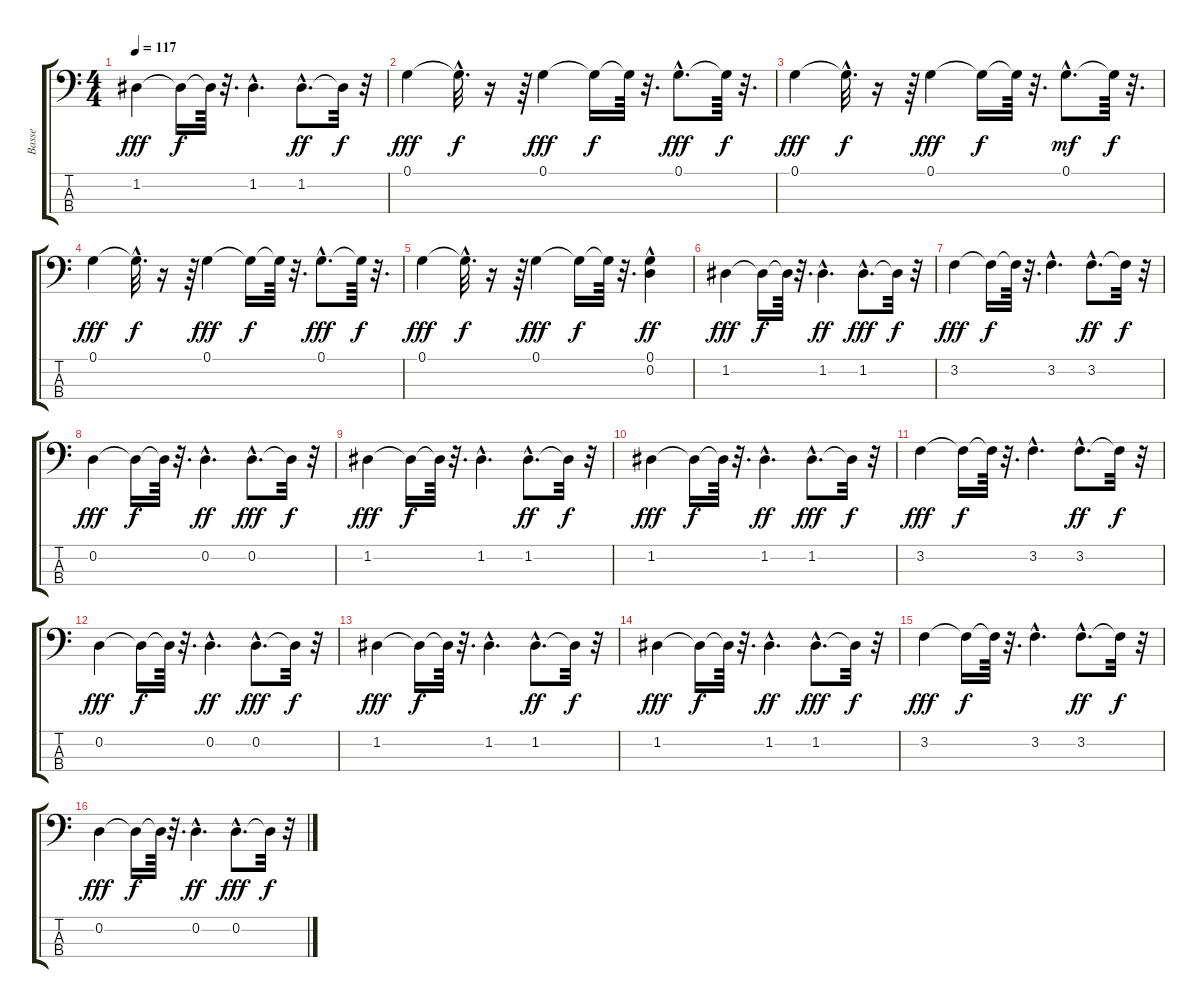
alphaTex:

\track ("Basse" "Basse") {instrument acousticbass}
\staff {score tabs}
\tuning (G2 D2 A1 E1) {hide}
\ts (4 4)
\tempo 117
\clef f4
\ks c
1.2.4{dy fff} 1.2{t}.16{dy f} 1.2{t}.64 r.32{d} 1.2{hac}.4{d} 1.2{hac}.8{d dy ff} 1.2{t}.32{dy f} r.32 |
0.1.4{dy fff} 0.1{hac t}.32{d dy f} r.16 r.64 0.1.4{dy fff} 0.1{t}.16{dy f} 0.1{t}.64 r.32{d} 0.1{hac}.8{d dy fff} 0.1{t}.64{dy f} r.32{d} |
0.1.4{dy fff} 0.1{hac t}.32{d dy f} r.16 r.64 0.1.4{dy fff} 0.1{t}.16{dy f} 0.1{t}.64 r.32{d} 0.1{hac}.8{d dy mf} 0.1{t}.64{dy f} r.32{d} |
0.1.4{dy fff} 0.1{hac t}.32{d dy f} r.16 r.64 0.1.4{dy fff} 0.1{t}.16{dy f} 0.1{t}.64 r.32{d} 0.1{hac}.8{d dy fff} 0.1{t}.64{dy f} r.32{d} |
0.1.4{dy fff} 0.1{hac t}.32{d dy f} r.16 r.64 0.1.4{dy fff} 0.1{t}.16{dy f} 0.1{t}.64 r.32{d} (0.1 0.2{hac}).4{dy ff} |
1.2.4{dy fff} 1.2{t}.16{dy f} 1.2{t}.64 r.32{d} 1.2{hac}.4{d dy ff} 1.2{hac}.8{d dy fff} 1.2{t}.32{dy f} r.32 |
3.2.4{dy fff} 3.2{t}.16{dy f} 3.2{t}.64 r.32{d} 3.2{hac}.4{d} 3.2{hac}.8{d dy ff} 3.2{t}.32{dy f} r.32 |
0.2.4{dy fff} 0.2{t}.16{dy f} 0.2{t}.64 r.32{d} 0.2{hac}.4{d dy ff} 0.2{hac}.8{d dy fff} 0.2{t}.32{dy f} r.32 |
1.2.4{dy fff} 1.2{t}.16{dy f} 1.2{t}.64 r.32{d} 1.2{hac}.4{d} 1.2{hac}.8{d dy ff} 1.2{t}.32{dy f} r.32 |
1.2.4{dy fff} 1.2{t}.16{dy f} 1.2{t}.64 r.32{d} 1.2{hac}.4{d dy ff} 1.2{hac}.8{d dy fff} 1.2{t}.32{dy f} r.32 |
3.2.4{dy fff} 3.2{t}.16{dy f} 3.2{t}.64 r.32{d} 3.2{hac}.4{d} 3.2{hac}.8{d dy ff} 3.2{t}.32{dy f} r.32 |
0.2.4{dy fff} 0.2{t}.16{dy f} 0.2{t}.64 r.32{d} 0.2{hac}.4{d dy ff} 0.2{hac}.8{d dy fff} 0.2{t}.32{dy f} r.32 |
1.2.4{dy fff} 1.2{t}.16{dy f} 1.2{t}.64 r.32{d} 1.2{hac}.4{d} 1.2{hac}.8{d dy ff} 1.2{t}.32{dy f} r.32 |
1.2.4{dy fff} 1.2{t}.16{dy f} 1.2{t}.64 r.32{d} 1.2{hac}.4{d dy ff} 1.2{hac}.8{d dy fff} 1.2{t}.32{dy f} r.32 |
3.2.4{dy fff} 3.2{t}.16{dy f} 3.2{t}.64 r.32{d} 3.2{hac}.4{d} 3.2{hac}.8{d dy ff} 3.2{t}.32{dy f} r.32 |
0.2.4{dy fff} 0.2{t}.16{dy f} 0.2{t}.64 r.32{d} 0.2{hac}.4{d dy ff} 0.2{hac}.8{d dy fff} 0.2{t}.32{dy f} r.32
